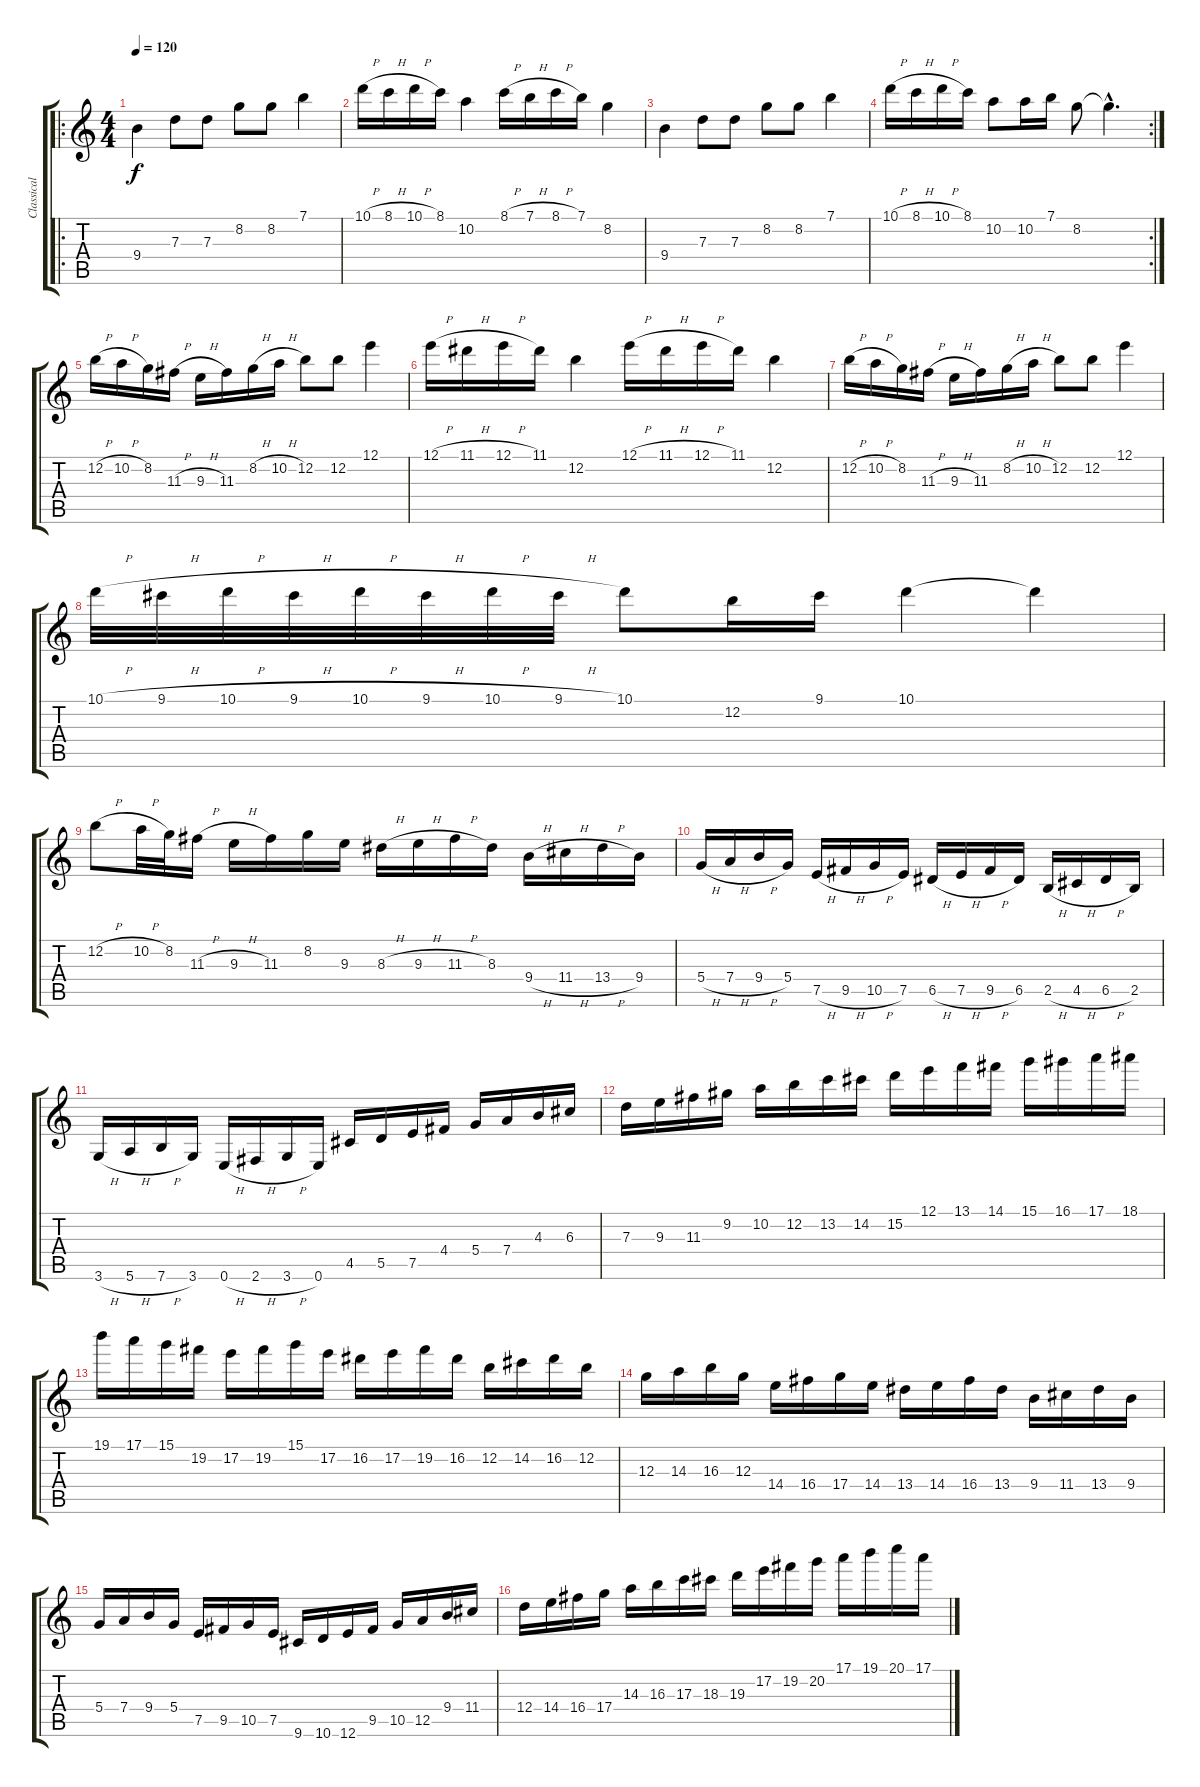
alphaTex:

\track ("Classical Guitar (1)" "Classical ") {instrument acousticguitarnylon}
\staff {score tabs}
\tuning (E4 B3 G3 D3 A2 E2) {hide}
\ro
\ts (4 4)
\tempo 120
\clef g2
\ks c
9.4.4{dy f instrument acousticguitarnylon} 7.3.8 7.3.8 8.2.8 8.2.8 7.1.4 |
10.1{h}.16 8.1{h}.16 10.1{h}.16 8.1.16 10.2.4 8.1{h}.16 7.1{h}.16 8.1{h}.16 7.1.16 8.2.4 |
9.4.4 7.3.8 7.3.8 8.2.8 8.2.8 7.1.4 |
\rc 2
10.1{h}.16 8.1{h}.16 10.1{h}.16 8.1.16 10.2.8 10.2.16 7.1.16 8.2.8 8.2{hac t}.4{d} |
12.2{h}.16 10.2{h}.16 8.2.16 11.3{h}.16 9.3{h}.16 11.3.16 8.2{h}.16 10.2{h}.16 12.2.8 12.2.8 12.1.4 |
12.1{h}.16 11.1{h}.16 12.1{h}.16 11.1.16 12.2.4 12.1{h}.16 11.1{h}.16 12.1{h}.16 11.1.16 12.2.4 |
12.2{h}.16 10.2{h}.16 8.2.16 11.3{h}.16 9.3{h}.16 11.3.16 8.2{h}.16 10.2{h}.16 12.2.8 12.2.8 12.1.4 |
10.1{h}.32 9.1{h}.32 10.1{h}.32 9.1{h}.32 10.1{h}.32 9.1{h}.32 10.1{h}.32 9.1{h}.32 10.1.8 12.2.16 9.1.16 10.1.4 10.1{t}.4 |
12.2{h}.8 10.2{h}.32 8.2.32 11.3{h}.16 9.3{h}.16 11.3.16 8.2.16 9.3.16 8.3{h}.16 9.3{h}.16 11.3{h}.16 8.3.16 9.4{h}.16 11.4{h}.16 13.4{h}.16 9.4.16 |
5.4{h}.16 7.4{h}.16 9.4{h}.16 5.4.16 7.5{h}.16 9.5{h}.16 10.5{h}.16 7.5.16 6.5{h}.16 7.5{h}.16 9.5{h}.16 6.5.16 2.5{h}.16 4.5{h}.16 6.5{h}.16 2.5.16 |
3.6{h}.16 5.6{h}.16 7.6{h}.16 3.6.16 0.6{h}.16 2.6{h}.16 3.6{h}.16 0.6.16 4.5.16 5.5.16 7.5.16 4.4.16 5.4.16 7.4.16 4.3.16 6.3.16 |
7.3.16 9.3.16 11.3.16 9.2.16 10.2.16 12.2.16 13.2.16 14.2.16 15.2.16 12.1.16 13.1.16 14.1.16 15.1.16 16.1.16 17.1.16 18.1.16 |
19.1.16 17.1.16 15.1.16 19.2.16 17.2.16 19.2.16 15.1.16 17.2.16 16.2.16 17.2.16 19.2.16 16.2.16 12.2.16 14.2.16 16.2.16 12.2.16 |
12.3.16 14.3.16 16.3.16 12.3.16 14.4.16 16.4.16 17.4.16 14.4.16 13.4.16 14.4.16 16.4.16 13.4.16 9.4.16 11.4.16 13.4.16 9.4.16 |
5.4.16 7.4.16 9.4.16 5.4.16 7.5.16 9.5.16 10.5.16 7.5.16 9.6.16 10.6.16 12.6.16 9.5.16 10.5.16 12.5.16 9.4.16 11.4.16 |
12.4.16 14.4.16 16.4.16 17.4.16 14.3.16 16.3.16 17.3.16 18.3.16 19.3.16 17.2.16 19.2.16 20.2.16 17.1.16 19.1.16 20.1.16 17.1.16
